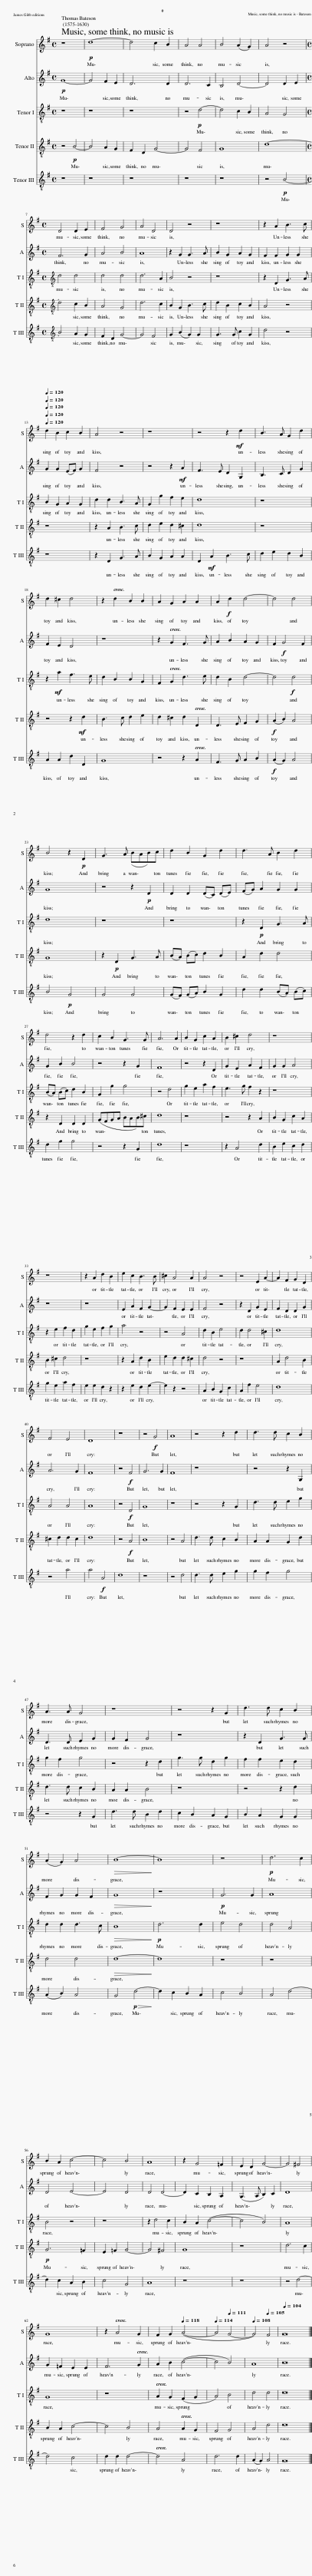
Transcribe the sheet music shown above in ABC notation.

X:1
%%score 1 2 3 4 5
L:1/8
M:4/4
I:linebreak $
K:G
V:1 treble
V:2 treble
V:3 treble-8
V:4 treble-8
V:5 treble-8
V:1
 z8 |!p! d8- | d4 c2 B2 | A4 A4 | B4 (A2 G2) | %5
 A4 z4 |$[M:4/4] D4 D2 E2 | F4 G4 | A4 D4 | D4 z4 | %10
 z8 | z2 A2 B3 c |$[Q:1/4=120][Q:1/4=120][Q:1/4=120][Q:1/4=120][Q:1/4=120] d2 B2 c2 B2 | A4 z4 | z8 | %15
 z4 z2!mf! d2 | B3 A G2 d2 |$ d2 ^c2 d4 | z2 d2 B2 B2 | A2 G2 A2 A2 | %20
 A2!f! d2 d4- | d4 d4 |$ B4 z2!p! D2 | G3 A (BAB)c | d2 B2 G2 d2 | %25
 d3 A B2 d2 |$ d4 z2 d2 | c2 B2 G3 G | A6 A2 | B2 G2 c2 A2 | %30
 B2 ^c2 d4 | z8 |$ z8 | z2 A2 d2 B2 | e2 c2 B3 B | %35
 ^c2 A4 A2 | A4 z4 | z4 E2 A2- | A2 F2 G2 D2 |$ F4 E4 | %40
 D8 | z8 | z4!f! G4 | A8 | z4 z2 d2 | %45
 d3 d c2 B2 |$ A3 A G4 | z8 | z4 z2 G2 | d3 d c2 B2 |$ %50
 (A2 G2) A4 |!>(! B8-!>)! | B8 | z8 |!p! d6 c2 |$ %55
 B2 A2 c4- | c4 B4 | A8 | z2 G4 =F2 | E2 D2 G4- | %60
 G4 ^F4 |$ G8 | z2 A4 G2 | F2 G2[Q:1/4=118] (A4- |[Q:1/4=114] A4[Q:1/4=111] G4- | %65
[Q:1/4=108] G4)[Q:1/4=105] F4 |[Q:1/4=104] G16 |] %67
V:2
!p! G8- | G4 F2 E2 | D6 D2 | D6 C2 | B,4 D4- | %5
 D4 D2 E2 |$[M:4/4] F6 G2 | A4 B4 | A8 | z2 G2 G3 A | %10
 B2 G2 A2 G2 | F2 F2 G2 G2 |$ G2 G2 (EF) G2 | F4 z4 | z4 z2!mf! A2 | %15
 F3 E D2 G,2 | B,3 C D2 G2 |$ F2 E2 D4 | z8 | z2 G2 F3 G | %20
 A2 B2 A2 G2 | F2!f! G4 F2 |$ G8 | z4 z2!p! D2 | D2 D2 (DC) (DE) | %25
 (FG) A2 G2 G2 |$ G2 B2 B4 | z4 z2 G2 | F8 | z4 z2 D2 | %30
 G2 E2 A2 F2 | G2 G2 A4 |$ z8 | z8 | E2 A2 F2 G2- | %35
 G2 F2 E2 E2 | F4 z4 | z2 D2 G2 E2 | F2 D2 D2 G2 |$ A6 G2 | %40
 F8 | z4!f! F4 | G6 G2 | F8 | z8 | %45
 z4 z2 G,2 |$ D3 D E2 G2 | G2 F2 G4 | z8 | z2 D2 G3 G |$ %50
 F2 G2 G2 F2 |!>(! G8!>)! | z8 |!p! G6 G2 | A8 |$ %55
 D4 E4- | E4 D4 | D4 D4- | D2 C2 B,2 A,2 | (G,3 A, B,2) C2 | %60
 D8 |$ G2 =F2 E2 E2 | F6 G2 | A2 B2 (c4- | c4 B4) | %65
 A8 | B16 |] %67
V:3
 z8 | z8 | z8 | z4!p! d4- | d4 c2 B2 | %5
 A4 G4 |$[M:4/4][K:treble-8] d4 d4 | d4 d4 | d6 A2 | B4 z4 | %10
 z8 | z2 D2 G3 A |$ B2 G2 A2 G2 | d2 d2 B3 A | G2 g2 f2 e2 | %15
 d8 | z8 |$ z2!mf! a2 f3 e | d2 B2 B2 G2 | F2 G2 d3 e | %20
 d2 B2 d4- | d4!f! d4 |$ d8 | z8 | z8 | %25
 z2!p! D2 G3 A |$ (BA) (Bc) d2 B2 | G2 g2 g4 | z4 d4 | g2 e2 a2 f2 | %30
 e3 g f2 z2 | z8 |$ z2 e2 f2 d2 | g2 e2 f2 g2 | a4 z4 | %35
 z4 A4 | d2 B2 e4 | d2 d4 ^c2 | d8 |$ A4 A4 | %40
 A8 | z4!f! D4 | G8 | z8 | z4 z2 G2 | %45
 d3 d e2 g2 |$ g2 f2 g4 | z4 z2 d2 | g3 g d2 g2 | f2 f2 e2 d2 |$ %50
 d2 d2 d3 c |!>(! B8!>)! |!p! d6 d2 | e4 d4 | d4 A4 |$ %55
 B4 z4 | z8 | z2 d4 c2 | B2 A2 (c4- | c4 B4) | %60
 A8 |$ G8 | z8 | A2 G2 (F2 G2 | A4) B4 | %65
 d4 d4 | d16 |] %67
V:4
 z4!p! B4- | B4 A2 G2 | F2 D2 G4- | G4 F4 | G8 | %5
 d8- |$[M:4/4][K:treble-8] d4 c2 B2 | A4 G4 | d6 c2 | B2 G2 B3 c | %10
 d2 B2 c2 B2 | A4 z4 |$ z8 | z2 A2 B3 c | d2 e2 d2 ^c2 | %15
 d8 | z8 |$ z4 z2!mf! d2 | B3 c d2 e2 | d2 ^c2 d2 D2 | %20
 D3 E F2 G2 |!f! (A2 B2) A4 |$ G8 | z2!p! D2 G3 A | (BA) (Bc) d2 B2 | %25
 A2 d2 d4 |$ z2 D2 D2 D2 | (GFGA BAB)^c | d8 | z8 | %30
 z4 z2 A2 | B2 G2 c2 A2 |$ B2 ^c2 d4 | z8 | z2 A2 d2 B2 | %35
 e2 d2 d2 ^c2 | d4 z4 | z8 | A2 d4 B2 |$ ^c2 d2 d2 c2 | %40
 d8 | z4!f! A4 | B8 | z4 A4 | d3 d c2 B2 | %45
 A2 A2 G2 d2 |$ d3 d c2 B2 | A2 A2 B4 | z8 | z4 z2 d2 |$ %50
 d4 d4 |!>(! d8-!>)! | d8 | z8 | z8 |$ %55
!p! G6 =F2 | E2 =F2 G4- | G4 ^F4 | G8 | z8 | %60
 d6 c2 |$ B2 A2 c4- | c4 B4 | A4 A2 G2 | F4 G4 | %65
 A4 d4 | d16 |] %67
V:5
 z8 | z8 | z8 | z8 | z8 | %5
 z4!p! B4- |$[M:4/4][K:treble-8] B4 A2 G2 | F2 D2 G4- | G4 F4 | G2 (B2 G2) G2 | %10
 G3 G c2 G2 | d4 z4 |$ z8 | z2 D2 G3 A | B2 G2 A2 A2 | %15
 D2!mf! A2 B3 c | d2 e2 d2 B2 |$ A2 A2 d2 D2 | G8 | z4 z2 A2 | %20
 F3 G A2 B2 |!f! (A2 G2) A4 |$ B4!p! G4 | G4 G4 | (GF) (GA) B2 G2 | %25
 d2 d2 (BA) (Bc) |$ d2 g2 g4 | z4 z2 G2 | d8 | z8 | %30
 z2 A4 d2 | B2 e2 c2 d2 |$ g2 e2 a2 f2 | e2 e2 d2 z2 | z2 e2 d2 e2- | %35
 e2 z2 z4 | A2 B2 G2 c2 | A2 f2 e4 | d8 |$ z4 a4 | %40
 a4!f! A4 | d8 | z8 | z4 d4 | d3 d e2 g2 | %45
 g2 f2 g4 |$ z4 z2 G2 | d3 d B2 d2 | c2 B2 A2 G2 | B2 A2 G2 G2 |$ %50
 (A2 B2) A4 | G4!p!!>(! d4-!>)! | d2 c2 B2 A2 | c4 B4 | A4 d4- |$ %55
 d2 c2 A2 B2 | c4 G4 | A8 | z8 | z8 | %60
 z4 d4- |$ d4 c4 | d2 d2 d4- | d4 A4 | d6 d2 | %65
 (A2 G2) A4 | G16 |] %67
